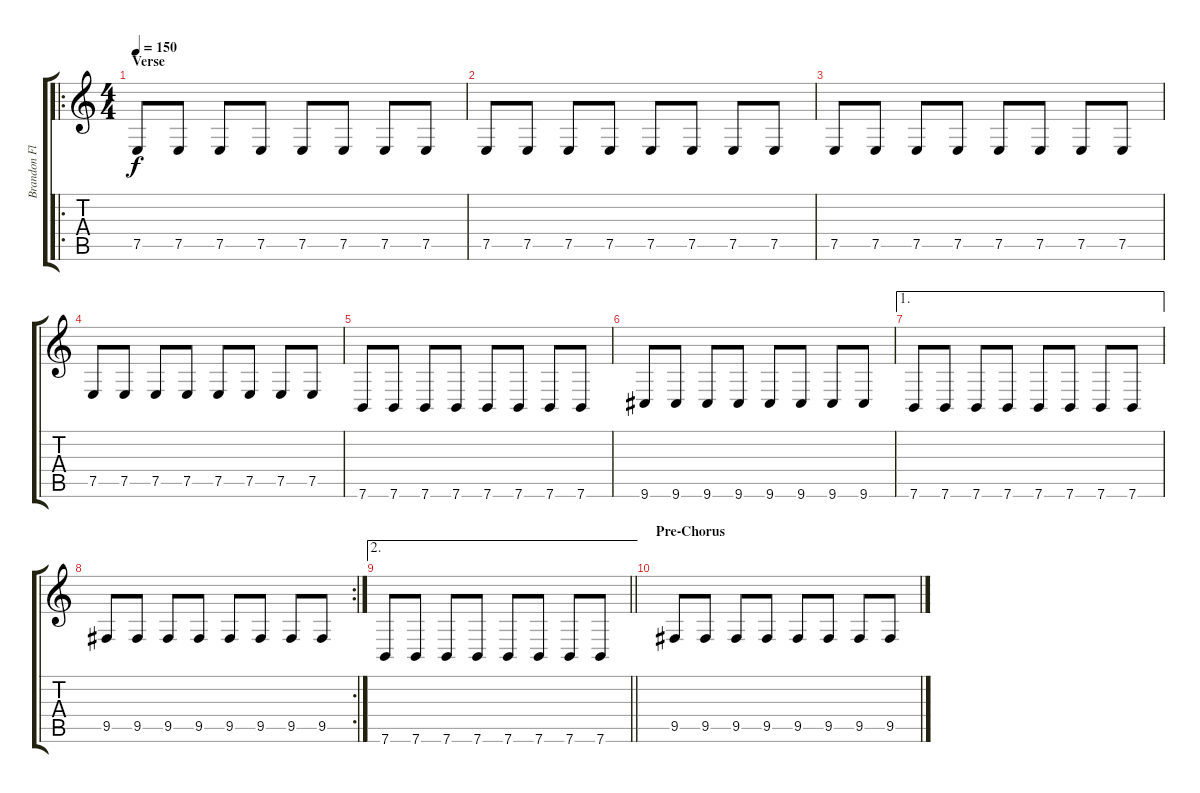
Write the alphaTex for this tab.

\track ("Brandon Flowers (Synth)" "Brandon Fl") {instrument lead5charang}
\staff {score tabs}
\tuning (E4 B3 G3 D3 A2 E2) {hide}
\ro
\ts (4 4)
\section ("" "Verse")
\tempo 150
\clef g2
\ks c
7.5.8{dy f volume 16 instrument lead2sawtooth} 7.5.8 7.5.8 7.5.8 7.5.8 7.5.8 7.5.8 7.5.8 |
7.5.8 7.5.8 7.5.8 7.5.8 7.5.8 7.5.8 7.5.8 7.5.8 |
7.5.8 7.5.8 7.5.8 7.5.8 7.5.8 7.5.8 7.5.8 7.5.8 |
7.5.8 7.5.8 7.5.8 7.5.8 7.5.8 7.5.8 7.5.8 7.5.8 |
7.6.8 7.6.8 7.6.8 7.6.8 7.6.8 7.6.8 7.6.8 7.6.8 |
9.6.8 9.6.8 9.6.8 9.6.8 9.6.8 9.6.8 9.6.8 9.6.8 |
\ae 1
7.6.8 7.6.8 7.6.8 7.6.8 7.6.8 7.6.8 7.6.8 7.6.8 |
\rc 2
9.5.8 9.5.8 9.5.8 9.5.8 9.5.8 9.5.8 9.5.8 9.5.8 |
\ae 2
\barLineRight lightlight
7.6.8 7.6.8 7.6.8 7.6.8 7.6.8 7.6.8 7.6.8 7.6.8 |
\section ("" "Pre-Chorus")
9.5.8 9.5.8 9.5.8 9.5.8 9.5.8 9.5.8 9.5.8 9.5.8
